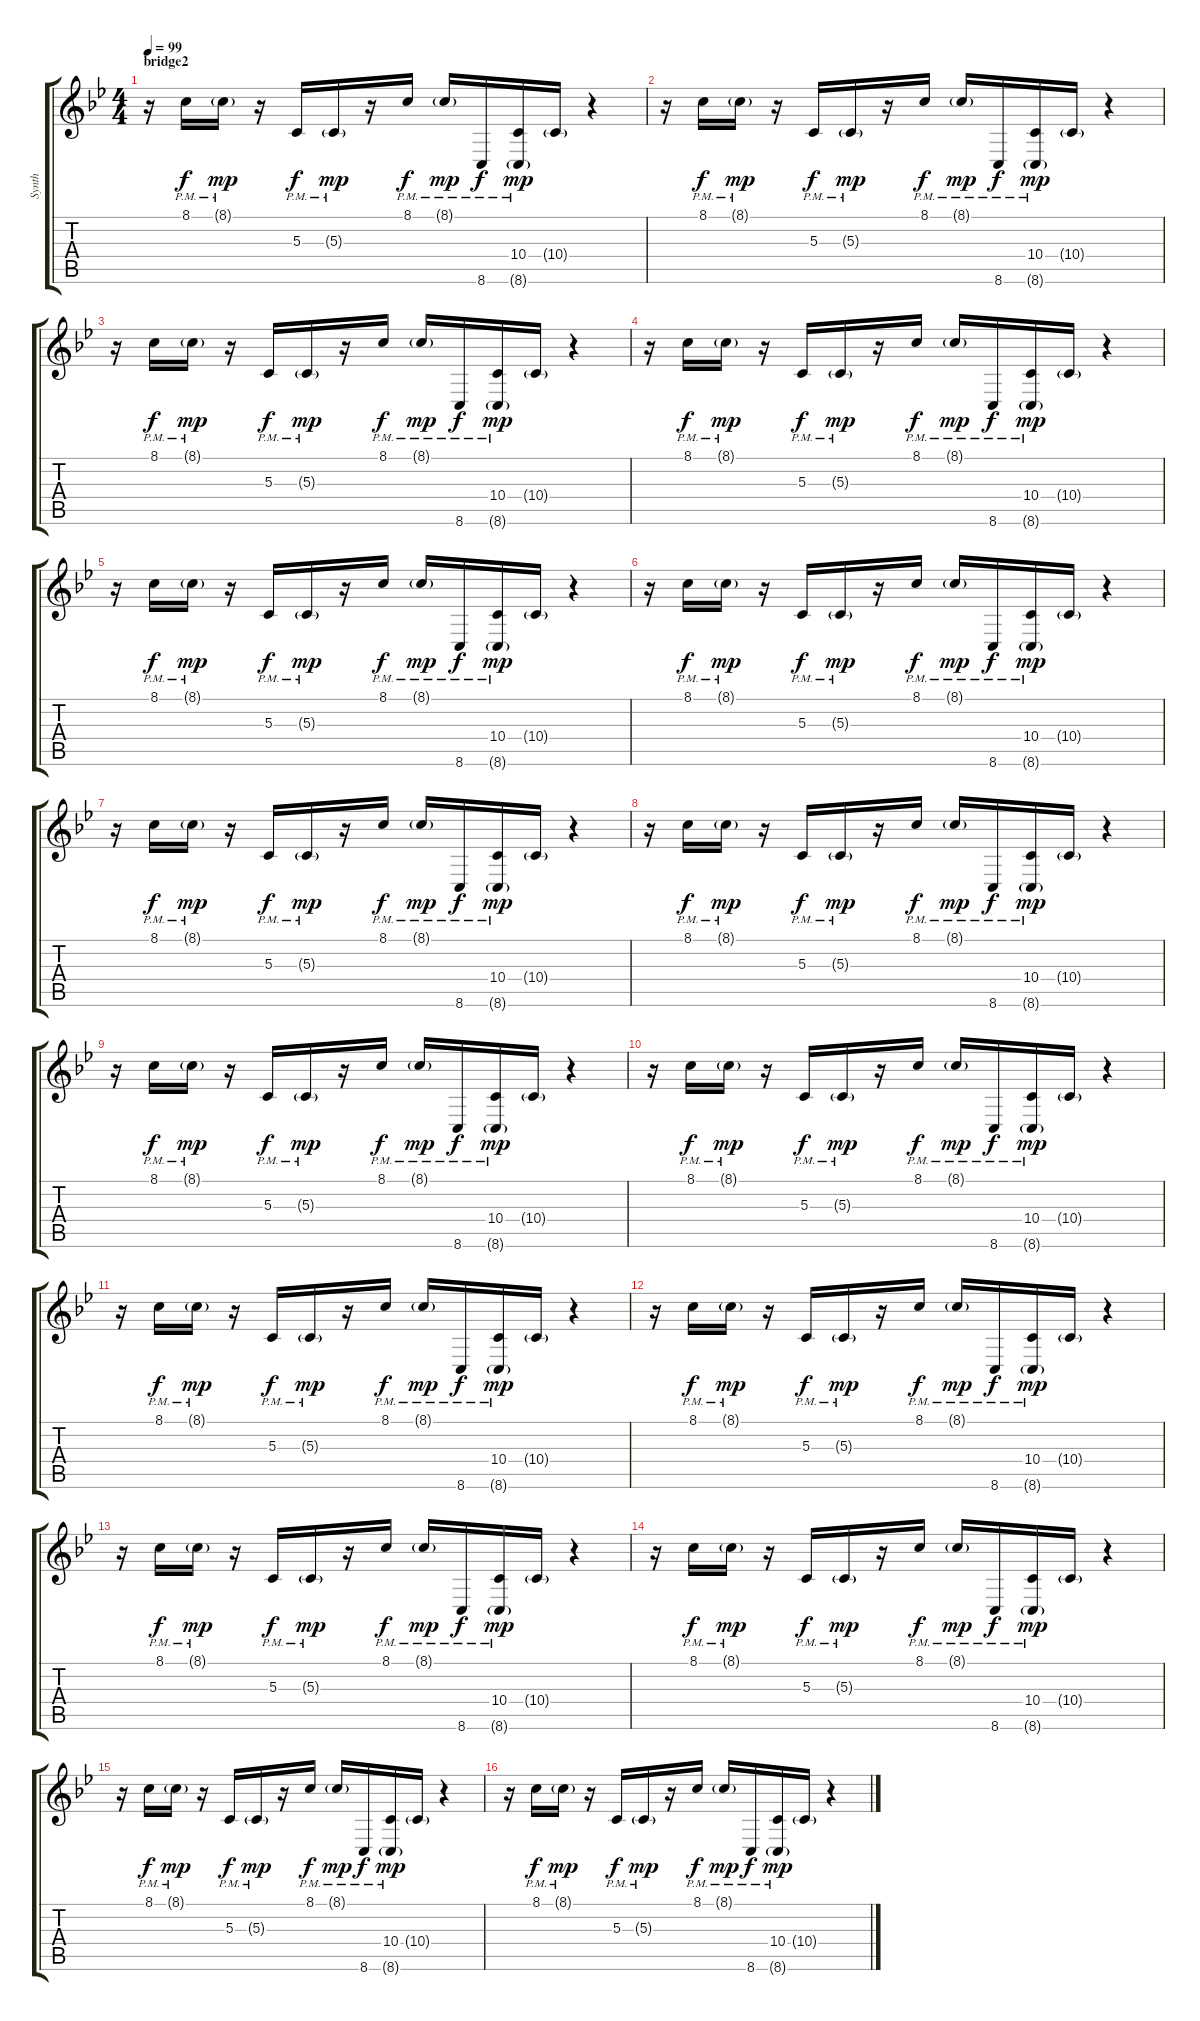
\track ("Synth" "Synth") {instrument kalimba}
\staff {score tabs}
\tuning (E4 B3 G3 D3 A2 E2) {hide}
\ts (4 4)
\section ("" "bridge2")
\tempo 99
\clef g2
\ks bb
r.16{dy mp} 8.1{pm}.16{dy f} 8.1{g pm}.16{dy mp} r.16 5.3{pm}.16{dy f} 5.3{g pm}.16{dy mp} r.16 8.1{pm}.16{dy f} 8.1{g pm}.16{dy mp} 8.6{pm}.16{dy f} (10.4{pm} 8.6{g}).16{dy mp} 10.4{g}.16 r.4 |
r.16 8.1{pm}.16{dy f} 8.1{g pm}.16{dy mp} r.16 5.3{pm}.16{dy f} 5.3{g pm}.16{dy mp} r.16 8.1{pm}.16{dy f} 8.1{g pm}.16{dy mp} 8.6{pm}.16{dy f} (10.4{pm} 8.6{g}).16{dy mp} 10.4{g}.16 r.4 |
r.16 8.1{pm}.16{dy f} 8.1{g pm}.16{dy mp} r.16 5.3{pm}.16{dy f} 5.3{g pm}.16{dy mp} r.16 8.1{pm}.16{dy f} 8.1{g pm}.16{dy mp} 8.6{pm}.16{dy f} (10.4{pm} 8.6{g}).16{dy mp} 10.4{g}.16 r.4 |
r.16 8.1{pm}.16{dy f} 8.1{g pm}.16{dy mp} r.16 5.3{pm}.16{dy f} 5.3{g pm}.16{dy mp} r.16 8.1{pm}.16{dy f} 8.1{g pm}.16{dy mp} 8.6{pm}.16{dy f} (10.4{pm} 8.6{g}).16{dy mp} 10.4{g}.16 r.4 |
r.16 8.1{pm}.16{dy f} 8.1{g pm}.16{dy mp} r.16 5.3{pm}.16{dy f} 5.3{g pm}.16{dy mp} r.16 8.1{pm}.16{dy f} 8.1{g pm}.16{dy mp} 8.6{pm}.16{dy f} (10.4{pm} 8.6{g}).16{dy mp} 10.4{g}.16 r.4 |
r.16 8.1{pm}.16{dy f} 8.1{g pm}.16{dy mp} r.16 5.3{pm}.16{dy f} 5.3{g pm}.16{dy mp} r.16 8.1{pm}.16{dy f} 8.1{g pm}.16{dy mp} 8.6{pm}.16{dy f} (10.4{pm} 8.6{g}).16{dy mp} 10.4{g}.16 r.4 |
r.16 8.1{pm}.16{dy f} 8.1{g pm}.16{dy mp} r.16 5.3{pm}.16{dy f} 5.3{g pm}.16{dy mp} r.16 8.1{pm}.16{dy f} 8.1{g pm}.16{dy mp} 8.6{pm}.16{dy f} (10.4{pm} 8.6{g}).16{dy mp} 10.4{g}.16 r.4 |
r.16 8.1{pm}.16{dy f} 8.1{g pm}.16{dy mp} r.16 5.3{pm}.16{dy f} 5.3{g pm}.16{dy mp} r.16 8.1{pm}.16{dy f} 8.1{g pm}.16{dy mp} 8.6{pm}.16{dy f} (10.4{pm} 8.6{g}).16{dy mp} 10.4{g}.16 r.4 |
r.16 8.1{pm}.16{dy f} 8.1{g pm}.16{dy mp} r.16 5.3{pm}.16{dy f} 5.3{g pm}.16{dy mp} r.16 8.1{pm}.16{dy f} 8.1{g pm}.16{dy mp} 8.6{pm}.16{dy f} (10.4{pm} 8.6{g}).16{dy mp} 10.4{g}.16 r.4 |
r.16 8.1{pm}.16{dy f} 8.1{g pm}.16{dy mp} r.16 5.3{pm}.16{dy f} 5.3{g pm}.16{dy mp} r.16 8.1{pm}.16{dy f} 8.1{g pm}.16{dy mp} 8.6{pm}.16{dy f} (10.4{pm} 8.6{g}).16{dy mp} 10.4{g}.16 r.4 |
r.16 8.1{pm}.16{dy f} 8.1{g pm}.16{dy mp} r.16 5.3{pm}.16{dy f} 5.3{g pm}.16{dy mp} r.16 8.1{pm}.16{dy f} 8.1{g pm}.16{dy mp} 8.6{pm}.16{dy f} (10.4{pm} 8.6{g}).16{dy mp} 10.4{g}.16 r.4 |
r.16 8.1{pm}.16{dy f} 8.1{g pm}.16{dy mp} r.16 5.3{pm}.16{dy f} 5.3{g pm}.16{dy mp} r.16 8.1{pm}.16{dy f} 8.1{g pm}.16{dy mp} 8.6{pm}.16{dy f} (10.4{pm} 8.6{g}).16{dy mp} 10.4{g}.16 r.4 |
r.16 8.1{pm}.16{dy f} 8.1{g pm}.16{dy mp} r.16 5.3{pm}.16{dy f} 5.3{g pm}.16{dy mp} r.16 8.1{pm}.16{dy f} 8.1{g pm}.16{dy mp} 8.6{pm}.16{dy f} (10.4{pm} 8.6{g}).16{dy mp} 10.4{g}.16 r.4 |
r.16 8.1{pm}.16{dy f} 8.1{g pm}.16{dy mp} r.16 5.3{pm}.16{dy f} 5.3{g pm}.16{dy mp} r.16 8.1{pm}.16{dy f} 8.1{g pm}.16{dy mp} 8.6{pm}.16{dy f} (10.4{pm} 8.6{g}).16{dy mp} 10.4{g}.16 r.4 |
r.16 8.1{pm}.16{dy f} 8.1{g pm}.16{dy mp} r.16 5.3{pm}.16{dy f} 5.3{g pm}.16{dy mp} r.16 8.1{pm}.16{dy f} 8.1{g pm}.16{dy mp} 8.6{pm}.16{dy f} (10.4{pm} 8.6{g}).16{dy mp} 10.4{g}.16 r.4 |
r.16 8.1{pm}.16{dy f} 8.1{g pm}.16{dy mp} r.16 5.3{pm}.16{dy f} 5.3{g pm}.16{dy mp} r.16 8.1{pm}.16{dy f} 8.1{g pm}.16{dy mp} 8.6{pm}.16{dy f} (10.4{pm} 8.6{g}).16{dy mp} 10.4{g}.16 r.4
